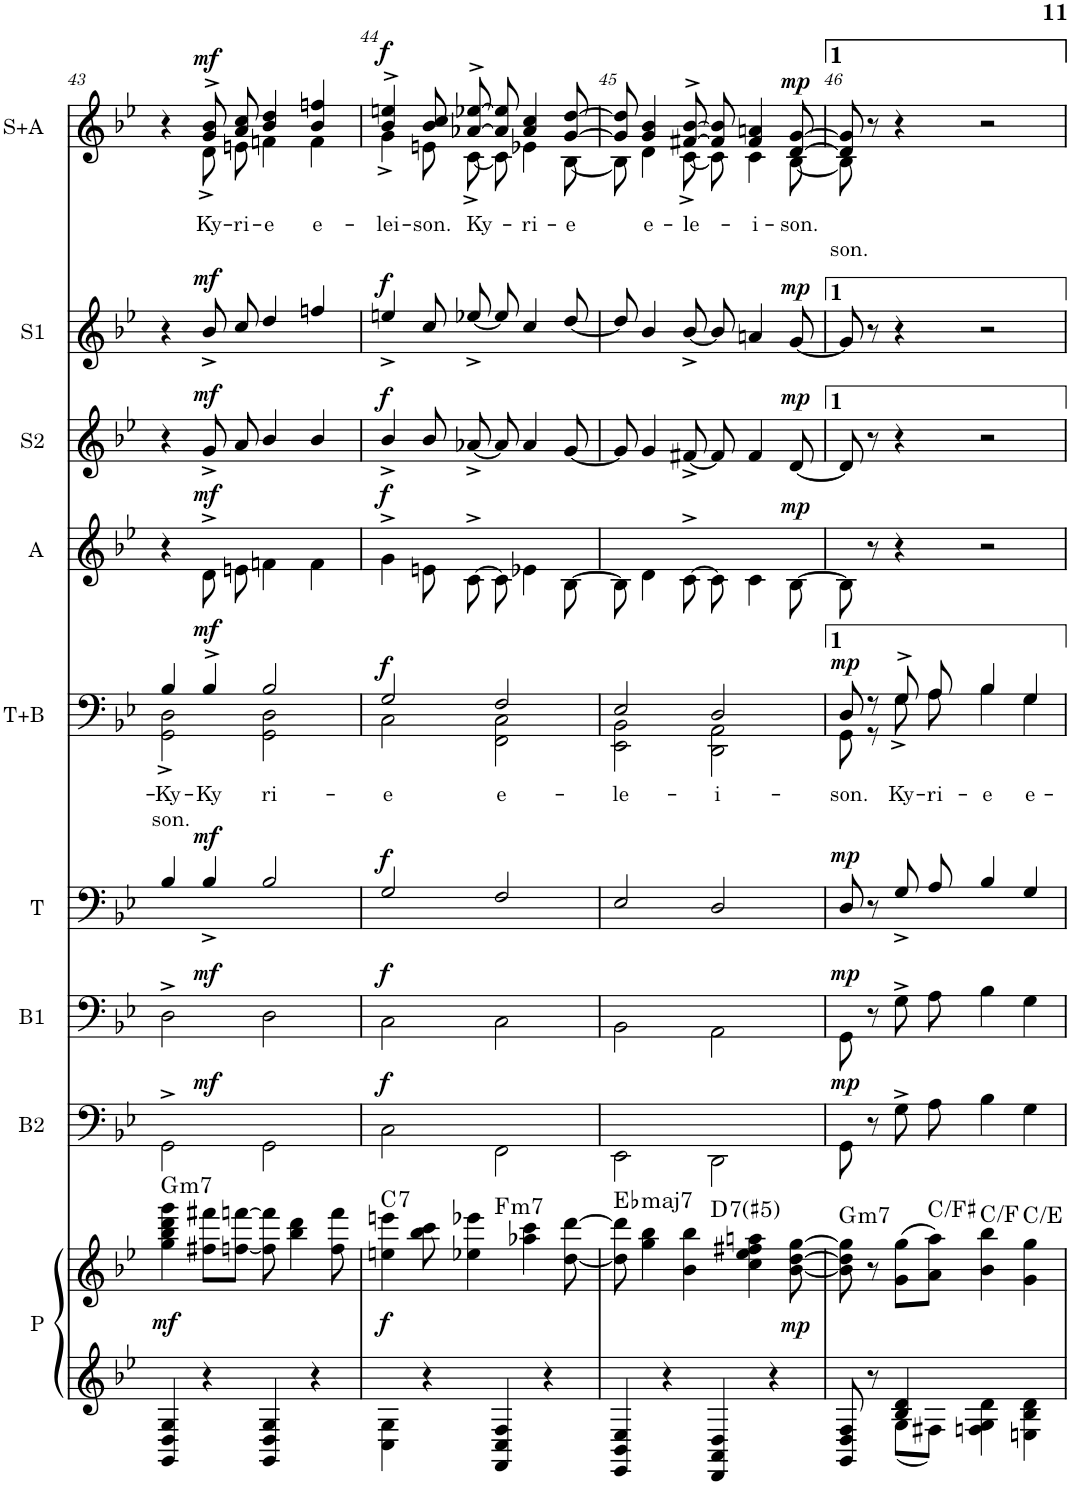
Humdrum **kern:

**kern	**kern	**dynam	**harte	**kern	**dynam	**kern	**dynam	**kern	**dynam	**kern	**text	**text	**dynam	**kern	**dynam	**kern	**dynam	**kern	**dynam	**kern	**text	**text	**dynam
*part9	*part9	*part9	*part9	*part8	*part8	*part7	*part7	*part6	*part6	*part5	*part5	*part5	*part5	*part4	*part4	*part3	*part3	*part2	*part2	*part1	*part1	*part1	*part1
*staff10	*staff9	*staff9/10	*	*staff8	*staff8	*staff7	*staff7	*staff6	*staff6	*staff5	*staff5	*staff5	*staff5	*staff4	*staff4	*staff3	*staff3	*staff2	*staff2	*staff1	*staff1	*staff1	*staff1
*I"Piano	*	*	*	*I"B2	*	*I"B1	*	*I"T	*	*I"T+B	*	*	*	*I"A	*	*I"S2	*	*I"S1	*	*I"S+A	*	*	*
*I'P	*	*	*	*I'B2	*	*I'B1	*	*I'T	*	*I'T+B	*	*	*	*I'A	*	*I'S2	*	*I'S1	*	*I'S+A	*	*	*
!!LO:PB:g=z
*clefG2	*clefG2	*	*	*clefF4	*	*clefF4	*	*clefF4	*	*clefF4	*	*	*	*clefG2	*	*clefG2	*	*clefG2	*	*clefG2	*	*	*
*k[b-e-]	*k[b-e-]	*	*	*k[b-e-]	*	*k[b-e-]	*	*k[b-e-]	*	*k[b-e-]	*	*	*	*k[b-e-]	*	*k[b-e-]	*	*k[b-e-]	*	*k[b-e-]	*	*	*
*M2/2	*M2/2	*	*	*M2/2	*	*M2/2	*	*M2/2	*	*M2/2	*	*	*	*M2/2	*	*M2/2	*	*M2/2	*	*M2/2	*	*	*
*met(c|)	*met(c|)	*	*	*met(c|)	*	*met(c|)	*	*met(c|)	*	*met(c|)	*	*	*	*met(c|)	*	*met(c|)	*	*met(c|)	*	*met(c|)	*	*	*
=43	=43	=43	=43	=43	=43	=43	=43	=43	=43	=43	=43	=43	=43	=43	=43	=43	=43	=43	=43	=43	=43	=43	=43
!	!	!LO:DY:b	!LO:H:kt=m7	!	!	!	!	!	!	!	!LO:LY:b	!LO:LY:b	!	!	!	!	!	!	!	!	!	!	!
*	*	*	*	*^	*	*^	*	*	*	*^	*	*	*	*	*	*	*	*	*	*^	*	*	*
4GG/ 4D/ 4G/	4gg\ 4bb-\ 4ddd\ 4ggg\	mf	G:min7	2GG^\	4ryy	.	2D^\	4ryy	.	4B-/	.	4B-/	2GG\^ 2D\^	-Ky-	son.	.	4r	.	4r	.	4r	.	4r	4ryy	.	.	.
!	!	!	!	!	!	!LO:DY:a	!	!	!LO:DY:a	!	!LO:DY:a	!	!	!LO:LY:b	!	!LO:DY:a	!	!LO:DY:a	!	!LO:DY:a	!	!LO:DY:a	!	!	!LO:LY:b	!	!LO:DY:a
4r	8ff#X\ 8fff#X\L	.	.	.	2.ryy	mf	.	2.ryy	mf	4B-^/	mf	4B-^/	.	Ky	.	mf	8d^\L	mf	8g^/L	mf	8b-^/L	mf	8g^/ 8b-^/L	8d^\L	Ky-	.	mf
!	!	!	!	!	!	!	!	!	!	!	!	!	!	!	!	!	!	!	!	!	!	!	!	!	!LO:LY:b	!	!
.	[8ffn\ [8fffn\J	.	.	.	.	.	.	.	.	.	.	.	.	.	.	.	8en\J	.	8a/J	.	8cc/J	.	8a/ 8cc/J	8en\J	-ri-	.	.
!	!	!	!	!	!	!	!	!	!	!	!	!	!	!LO:LY:b	!	!	!	!	!	!	!	!	!	!	!LO:LY:b	!	!
4GG/ 4D/ 4G/	8ff\] 8fff\]	.	.	2GG\	.	.	2D\	.	.	2B-/	.	2B-/	2GG\ 2D\	ri-	.	.	4fn\	.	4b-/	.	4dd/	.	4b-/ 4dd/	4fn\	-e	.	.
.	4bb-\ 4ddd\	.	.	.	.	.	.	.	.	.	.	.	.	.	.	.	.	.	.	.	.	.	.	.	.	.	.
!	!	!	!	!	!	!	!	!	!	!	!	!	!	!	!	!	!	!	!	!	!	!	!	!	!LO:LY:b	!	!
4r	.	.	.	.	.	.	.	.	.	.	.	.	.	.	.	.	4f\	.	4b-/	.	4ffn/	.	4b-/ 4ffn/	4f\	e-	.	.
.	8ff\ 8fff\	.	.	.	.	.	.	.	.	.	.	.	.	.	.	.	.	.	.	.	.	.	.	.	.	.	.
=44	=44	=44	=44	=44	=44	=44	=44	=44	=44	=44	=44	=44	=44	=44	=44	=44	=44	=44	=44	=44	=44	=44	=44	=44	=44	=44	=44
!	!	!LO:DY:b	!LO:H:kt=7	!	!	!LO:DY:a	!	!	!LO:DY:a	!	!LO:DY:a	!	!	!LO:LY:b	!	!LO:DY:a	!	!LO:DY:a	!	!LO:DY:a	!	!LO:DY:a	!	!	!LO:LY:b	!	!LO:DY:a
*	*	*	*	*v	*v	*	*	*	*	*	*	*	*	*	*	*	*	*	*	*	*	*	*	*	*	*	*
*	*^	*	*	*	*	*v	*v	*	*	*	*	*	*	*	*	*	*	*	*	*	*	*	*	*	*	*
4C\ 4G\	4een\ 4eeen\	2ryy	f	C:7	2C\	f	2C\	f	2G/	f	2G/	2C\	-e	.	f	4g^\	f	4b-^/	f	4een^/	f	4b-/^ 4een/^	4g^\	-lei-	.	f
!	!	!	!	!	!	!	!	!	!	!	!	!	!	!	!	!	!	!	!	!	!	!	!	!LO:LY:b	!	!
4r	8bb-\ 8ccc\	.	.	.	.	.	.	.	.	.	.	.	.	.	.	8en\L	.	8b-/L	.	8cc/L	.	8b-\ 8cc\L	8en\L	-son.	.	.
!	!	!	!	!	!	!	!	!	!	!	!	!	!	!	!	!	!	!	!	!	!	!	!	!LO:LY:b	!	!
.	4ee-X\ 4eee-X\	.	.	.	.	.	.	.	.	.	.	.	.	.	.	[8c^\J	.	[8a-X^/J	.	[8ee-X^/J	.	[8a-X^\ [8ee-X^\J	[8c^\J	Ky-	.	.
!	!	!	!	!LO:H:kt=m7	!	!	!	!	!	!	!	!	!LO:LY:b	!	!	!	!	!	!	!	!	!	!	!	!	!
4FF/ 4C/ 4F/	.	2ryy	.	F:min7	2FF\	.	2C\	.	2F/	.	2F/	2FF\ 2C\	e-	.	.	8c\]	.	8a-/]	.	8ee-/]	.	8a-/] 8ee-/]	8c\]	.	.	.
!	!	!	!	!	!	!	!	!	!	!	!	!	!	!	!	!	!	!	!	!	!	!	!	!LO:LY:b	!	!
.	4aa-X\ 4ccc\	.	.	.	.	.	.	.	.	.	.	.	.	.	.	4e-X\	.	4a-/	.	4cc/	.	4a-/ 4cc/	4e-X\	ri-	.	.
4r	.	.	.	.	.	.	.	.	.	.	.	.	.	.	.	.	.	.	.	.	.	.	.	.	.	.
!	!	!	!	!	!	!	!	!	!	!	!	!	!	!	!	!	!	!	!	!	!	!	!	!LO:LY:b	!	!
.	[8dd\ [8ddd\	.	.	.	.	.	.	.	.	.	.	.	.	.	.	[8B-\	.	[8g/	.	[8dd/	.	[8g/ [8dd/	[8B-\	-e	.	.
=45	=45	=45	=45	=45	=45	=45	=45	=45	=45	=45	=45	=45	=45	=45	=45	=45	=45	=45	=45	=45	=45	=45	=45	=45	=45	=45
!	!	!	!	!LO:H:kt=maj7	!	!	!	!	!	!	!	!	!LO:LY:b	!	!	!	!	!	!	!	!	!	!	!	!	!
4EE-/ 4BB-/ 4E-/	8dd\] 8ddd\]	2ryy	.	Eb:maj7	2EE-\	.	2BB-\	.	2E-/	.	2E-/	2EE-\ 2BB-\	-le-	.	.	8B-\]	.	8g/]	.	8dd/]	.	8g/] 8dd/]	8B-\]	.	.	.
!	!	!	!	!	!	!	!	!	!	!	!	!	!	!	!	!	!	!	!	!	!	!	!	!LO:LY:b	!	!
.	4gg\ 4bb-\	.	.	.	.	.	.	.	.	.	.	.	.	.	.	4d\	.	4g/	.	4b-/	.	4g/ 4b-/	4d\	e-	.	.
4r	.	.	.	.	.	.	.	.	.	.	.	.	.	.	.	.	.	.	.	.	.	.	.	.	.	.
!	!	!	!	!	!	!	!	!	!	!	!	!	!	!	!	!	!	!	!	!	!	!	!	!LO:LY:b	!	!
.	4b-\ 4bb-\	.	.	.	.	.	.	.	.	.	.	.	.	.	.	[8c^\	.	[8f#X^/	.	[8b-^/	.	[8f#X/^ [8b-/^	[8c^\	-le-	.	.
!	!	!	!	!LO:H:kt=7	!	!	!	!	!	!	!	!	!LO:LY:b	!	!	!	!	!	!	!	!	!	!	!	!	!
4DD/ 4AA/ 4D/	.	2ryy	.	D:7	2DD\	.	2AA\	.	2D/	.	2D/	2DD\ 2AA\	-i-	.	.	8c\]	.	8f#/]	.	8b-/]	.	8f#/] 8b-/]	8c\]	.	.	.
!	!	!	!	!	!	!	!	!	!	!	!	!	!	!	!	!	!	!	!	!	!	!	!	!LO:LY:b	!	!
.	4cc\ 4ee-\ 4ff#X\ 4aan\	.	.	.	.	.	.	.	.	.	.	.	.	.	.	4c\	.	4f#/	.	4an/	.	4f#/ 4an/	4c\	i-	.	.
4r	.	.	.	.	.	.	.	.	.	.	.	.	.	.	.	.	.	.	.	.	.	.	.	.	.	.
!	!	!	!LO:DY:b	!	!	!	!	!	!	!	!	!	!	!	!	!	!LO:DY:a	!	!LO:DY:a	!	!LO:DY:a	!	!	!LO:LY:b	!	!LO:DY:a
.	[8b-\ [8dd\ [8gg\	.	mp	.	.	.	.	.	.	.	.	.	.	.	.	[8B-\	mp	[8d/	mp	[8g/	mp	[8d/ [8g/	[8B-\	-son.	.	mp
=46	=46	=46	=46	=46	=46	=46	=46	=46	=46	=46	=46	=46	=46	=46	=46	=46	=46	=46	=46	=46	=46	=46	=46	=46	=46	=46
*^	*	*	*	*	*	*	*	*	*	*	*	*	*	*	*	*	*	*	*	*	*	*	*	*	*	*
!	!	!	!	!	!LO:H:kt=m7	!	!LO:DY:a	!	!LO:DY:a	!	!LO:DY:a	!	!	!LO:LY:b	!	!LO:DY:a	!	!	!	!	!	!	!	!	!	!LO:LY:b	!
*	*	*v	*v	*	*	*	*	*	*	*	*	*	*	*	*	*	*	*	*	*	*	*	*	*	*	*	*
8GG/ 8D/ 8F/	4ryy	8b-\] 8dd\] 8gg\]	.	G:min7	8GG\	mp	8GG\	mp	8D/	mp	8D/	8GG\	-son.	.	mp	8B-\]	.	8d/]	.	8g/]	.	8d/] 8g/]	8B-\]	.	son.	.
8r	.	8r	.	.	8r	.	8r	.	8r	.	8r	8r	.	.	.	8r	.	8r	.	8r	.	8r	2..ryy	.	.	.
!	!	!	!	!	!	!	!	!	!	!	!	!	!LO:LY:b	!	!	!	!	!	!	!	!	!	!	!	!	!
4B-/ 4d/	8G\L	(>8g\ 8gg\L	.	.	8G^\L	.	8G^\L	.	8G^/L	.	8G^/L	8G^\L	Ky-	.	.	4r	.	4r	.	4r	.	4r	.	.	.	.
!	!	!	!	!	!	!	!	!	!	!	!	!	!LO:LY:b	!	!	!	!	!	!	!	!	!	!	!	!	!
.	8F#X\J	8a\ 8aa\J)	.	C:maj	8A\J	.	8A\J	.	8A/J	.	8A/J	8A\J	-ri-	.	.	.	.	.	.	.	.	.	.	.	.	.
!	!	!	!	!	!	!	!	!	!	!	!	!	!LO:LY:b	!	!	!	!	!	!	!	!	!	!	!	!	!
2ryy	4Fn\ 4G\ 4d\	4b-\ 4bb-\	.	C:maj	4B-\	.	4B-\	.	4B-/	.	4B-/	4B-\	-e	.	.	2r	.	2r	.	2r	.	2r	.	.	.	.
!	!	!	!	!	!	!	!	!	!	!	!	!	!LO:LY:b	!	!	!	!	!	!	!	!	!	!	!	!	!
.	4En\ 4B-\ 4d\	4g\ 4gg\	.	C:maj	4G\	.	4G\	.	4G/	.	4G/	4G\	e-	.	.	.	.	.	.	.	.	.	.	.	.	.
*v	*v	*	*	*	*	*	*	*	*	*	*v	*v	*	*	*	*	*	*	*	*	*	*v	*v	*	*	*
=	=	=	=	=	=	=	=	=	=	=	=	=	=	=	=	=	=	=	=	=	=	=	=
*-	*-	*-	*-	*-	*-	*-	*-	*-	*-	*-	*-	*-	*-	*-	*-	*-	*-	*-	*-	*-	*-	*-	*-
